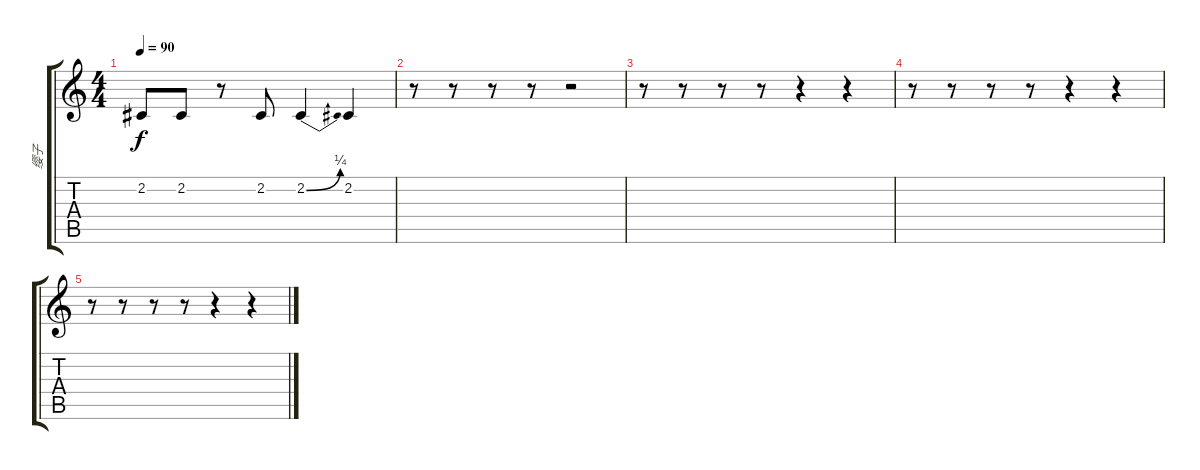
\track ("缨子" "缨子") {instrument synthbrass2}
\staff {score tabs}
\tuning (E4 B3 G3 D3 A2 E2) {hide}
\ts (4 4)
\tempo 90
\clef g2
\ks c
2.2.8{dy f} 2.2.8 r.8 2.2.8 2.2{be (bend 0 0 60 1)}.4 2.2.4 |
r.8 r.8 r.8 r.8 r.2 |
r.8 r.8 r.8 r.8 r.4 r.4 |
r.8 r.8 r.8 r.8 r.4 r.4 |
r.8 r.8 r.8 r.8 r.4 r.4
